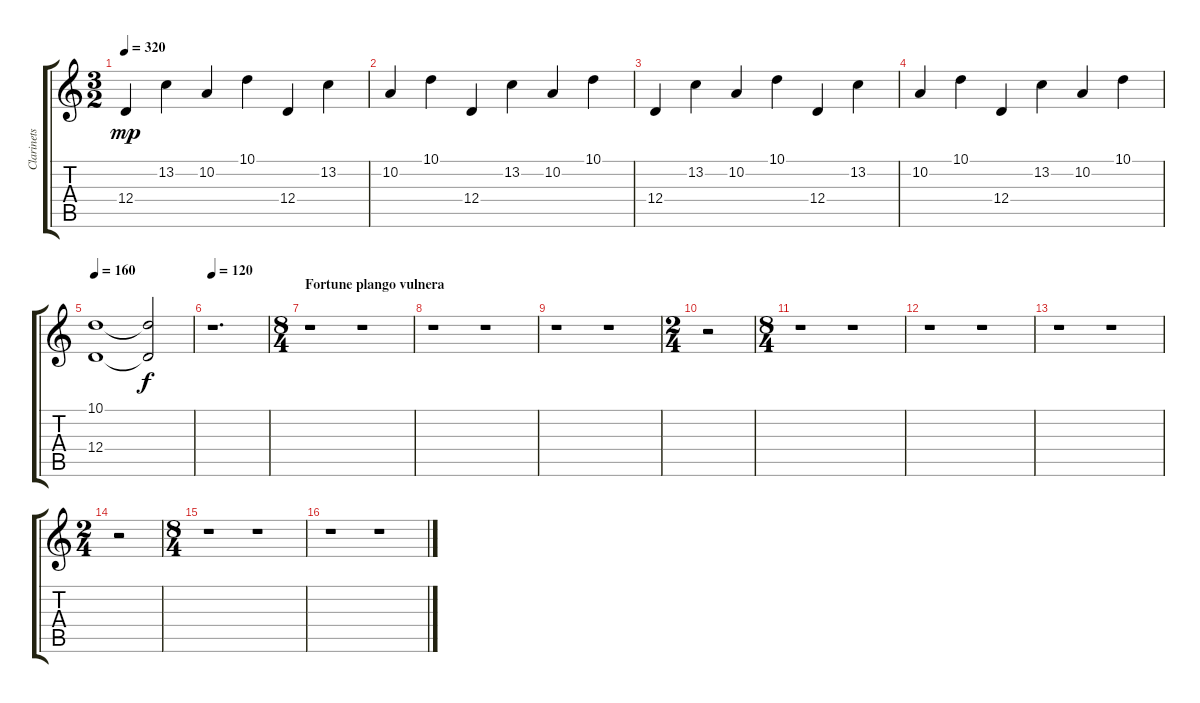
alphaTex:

\track ("Clarinets" "Clarinets") {instrument clarinet}
\staff {score tabs}
\tuning (E4 B3 G3 D3 A2 E2) {hide}
\ts (3 2)
\tempo 320
\clef g2
\ks c
12.4.4{dy mp} 13.2.4 10.2.4 10.1.4 12.4.4 13.2.4 |
10.2.4 10.1.4 12.4.4 13.2.4 10.2.4 10.1.4 |
12.4.4 13.2.4 10.2.4 10.1.4 12.4.4 13.2.4 |
10.2.4 10.1.4 12.4.4 13.2.4 10.2.4 10.1.4 |
\tempo 160
(10.1 12.4).1 (10.1{t} 12.4{t}).2{dy f} |
\tempo 120
r.1{d} |
\ts (8 4)
\section ("" "Fortune plango vulnera")
r.1 r.1 |
r.1 r.1 |
r.1 r.1 |
\ts (2 4)
r.2 |
\ts (8 4)
r.1 r.1 |
r.1 r.1 |
r.1 r.1 |
\ts (2 4)
r.2 |
\ts (8 4)
r.1 r.1 |
r.1 r.1
